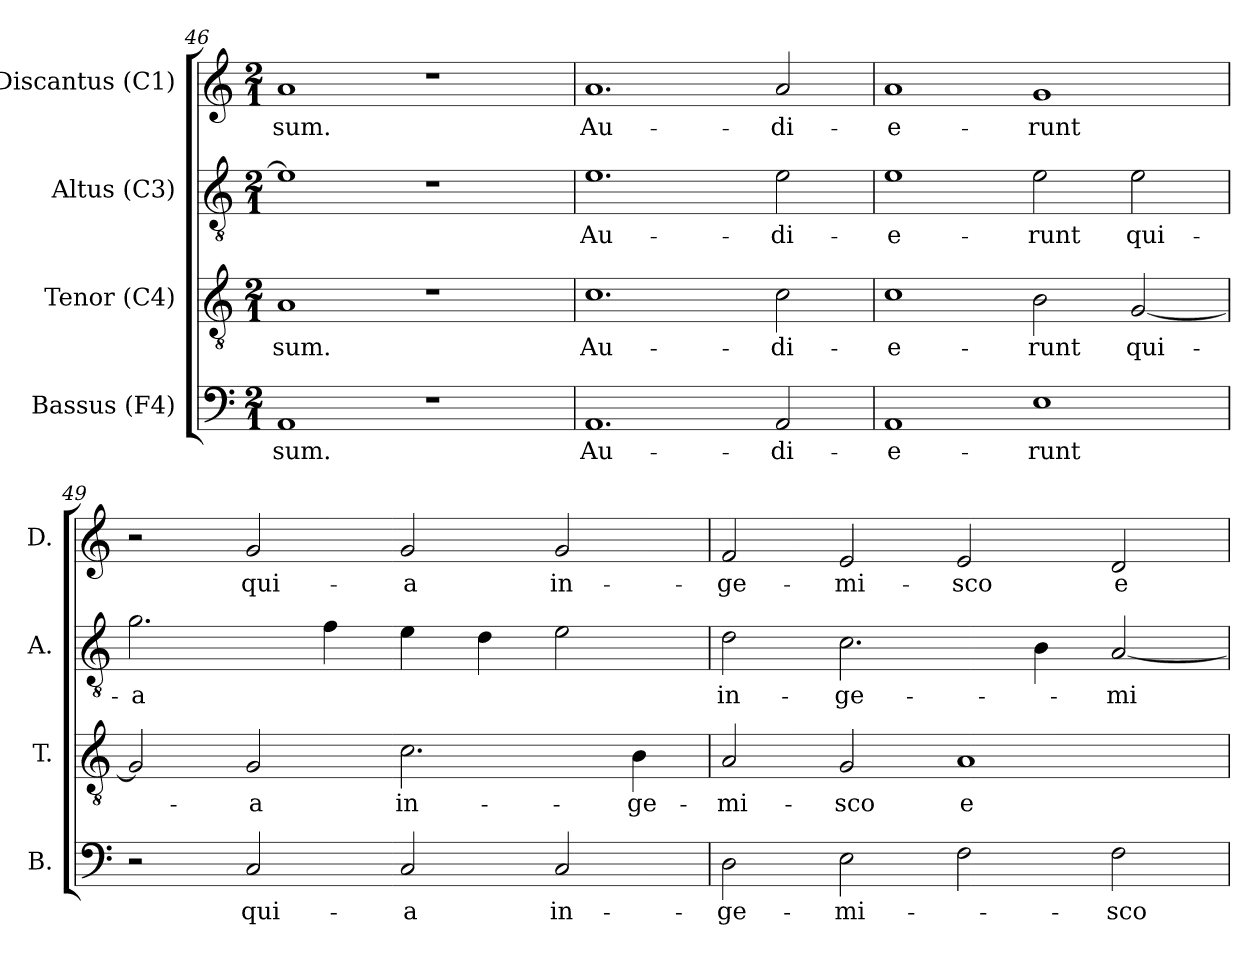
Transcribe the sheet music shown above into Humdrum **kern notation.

**kern	**text	**kern	**text	**kern	**text	**kern	**text
*part4	*part4	*part3	*part3	*part2	*part2	*part1	*part1
*staff4	*staff4	*staff3	*staff3	*staff2	*staff2	*staff1	*staff1
*I"Bassus (F4)	*	*I"Tenor (C4)	*	*I"Altus (C3)	*	*I"Discantus (C1)	*
*I'B.	*	*I'T.	*	*I'A.	*	*I'D.	*
*clefF4	*	*clefGv2	*	*clefGv2	*	*clefG2	*
*	*	*ITrd7c12	*	*ITrd7c12	*	*	*
*k[]	*	*k[]	*	*k[]	*	*k[]	*
*C:	*	*C:	*	*C:	*	*C:	*
*M2/1	*	*M2/1	*	*M2/1	*	*M2/1	*
=46	=46	=46	=46	=46	=46	=46	=46
!	!LO:LY:b:color=#000000	!	!	!	!	!	!
!	!	!	!LO:LY:b:color=#000000	!	!	!	!
!	!	!	!	!	!	!	!LO:LY:b:color=#000000
1AAi	sum.	1AAi	sum.	1Ei]	.	1ai	sum.
1r	.	1r	.	1r	.	1r	.
!!LO:LB:g=z
=47	=47	=47	=47	=47	=47	=47	=47
!	!LO:LY:b:color=#000000	!	!	!	!	!	!
!	!	!	!LO:LY:b:color=#000000	!	!	!	!
!	!	!	!	!	!LO:LY:b:color=#000000	!	!
!	!	!	!	!	!	!	!LO:LY:b:color=#000000
1.AAi	Au-	1.Ci	Au-	1.Ei	Au-	1.ai	Au-
!	!LO:LY:b:color=#000000	!	!	!	!	!	!
!	!	!	!LO:LY:b:color=#000000	!	!	!	!
!	!	!	!	!	!LO:LY:b:color=#000000	!	!
!	!	!	!	!	!	!	!LO:LY:b:color=#000000
2AAi/	-di-	2Ci\	-di-	2Ei\	-di-	2ai/	-di-
=48	=48	=48	=48	=48	=48	=48	=48
!	!LO:LY:b:color=#000000	!	!	!	!	!	!
!	!	!	!LO:LY:b:color=#000000	!	!	!	!
!	!	!	!	!	!LO:LY:b:color=#000000	!	!
!	!	!	!	!	!	!	!LO:LY:b:color=#000000
1AAi	-e-	1Ci	-e-	1Ei	-e-	1ai	-e-
!	!LO:LY:b:color=#000000	!	!	!	!	!	!
!	!	!	!LO:LY:b:color=#000000	!	!	!	!
!	!	!	!	!	!LO:LY:b:color=#000000	!	!
!	!	!	!	!	!	!	!LO:LY:b:color=#000000
1Ei	-runt	2BBi\	-runt	2Ei\	-runt	1gi	-runt
!	!	!	!LO:LY:b:color=#000000	!	!	!	!
!	!	!	!	!	!LO:LY:b:color=#000000	!	!
.	.	[2GGi/	qui-	2Ei\	qui-	.	.
=49	=49	=49	=49	=49	=49	=49	=49
!	!	!	!	!	!LO:LY:b:color=#000000	!	!
2r	.	2GGi/]	.	2.Gi\	-a	2r	.
!	!LO:LY:b:color=#000000	!	!	!	!	!	!
!	!	!	!LO:LY:b:color=#000000	!	!	!	!
!	!	!	!	!	!	!	!LO:LY:b:color=#000000
2Ci/	qui-	2GGi/	-a	.	.	2gi/	qui-
.	.	.	.	4Fi\	.	.	.
!	!LO:LY:b:color=#000000	!	!	!	!	!	!
!	!	!	!LO:LY:b:color=#000000	!	!	!	!
!	!	!	!	!	!	!	!LO:LY:b:color=#000000
2Ci/	-a	2.Ci\	in-	4Ei\	.	2gi/	-a
.	.	.	.	4Di\	.	.	.
!	!LO:LY:b:color=#000000	!	!	!	!	!	!
!	!	!	!	!	!	!	!LO:LY:b:color=#000000
2Ci/	in-	.	.	2Ei\	.	2gi/	in-
!	!	!	!LO:LY:b:color=#000000	!	!	!	!
.	.	4BBi\	-ge-	.	.	.	.
=50	=50	=50	=50	=50	=50	=50	=50
!	!LO:LY:b:color=#000000	!	!	!	!	!	!
!	!	!	!LO:LY:b:color=#000000	!	!	!	!
!	!	!	!	!	!LO:LY:b:color=#000000	!	!
!	!	!	!	!	!	!	!LO:LY:b:color=#000000
2Di\	-ge-	2AAi/	-mi-	2Di\	in-	2fi/	-ge-
!	!LO:LY:b:color=#000000	!	!	!	!	!	!
!	!	!	!LO:LY:b:color=#000000	!	!	!	!
!	!	!	!	!	!LO:LY:b:color=#000000	!	!
!	!	!	!	!	!	!	!LO:LY:b:color=#000000
2Ei\	-mi-	2GGi/	-sco	2.Ci\	-ge-	2ei/	-mi-
!	!	!	!LO:LY:b:color=#000000	!	!	!	!
!	!	!	!	!	!	!	!LO:LY:b:color=#000000
2Fi\	.	1AAi	e-	.	.	2ei/	-sco
.	.	.	.	4BBi\	.	.	.
!	!LO:LY:b:color=#000000	!	!	!	!	!	!
!	!	!	!	!	!LO:LY:b:color=#000000	!	!
!	!	!	!	!	!	!	!LO:LY:b:color=#000000
2Fi\	-sco	.	.	[2AAi/	-mi-	2di/	e-
=	=	=	=	=	=	=	=
*-	*-	*-	*-	*-	*-	*-	*-
